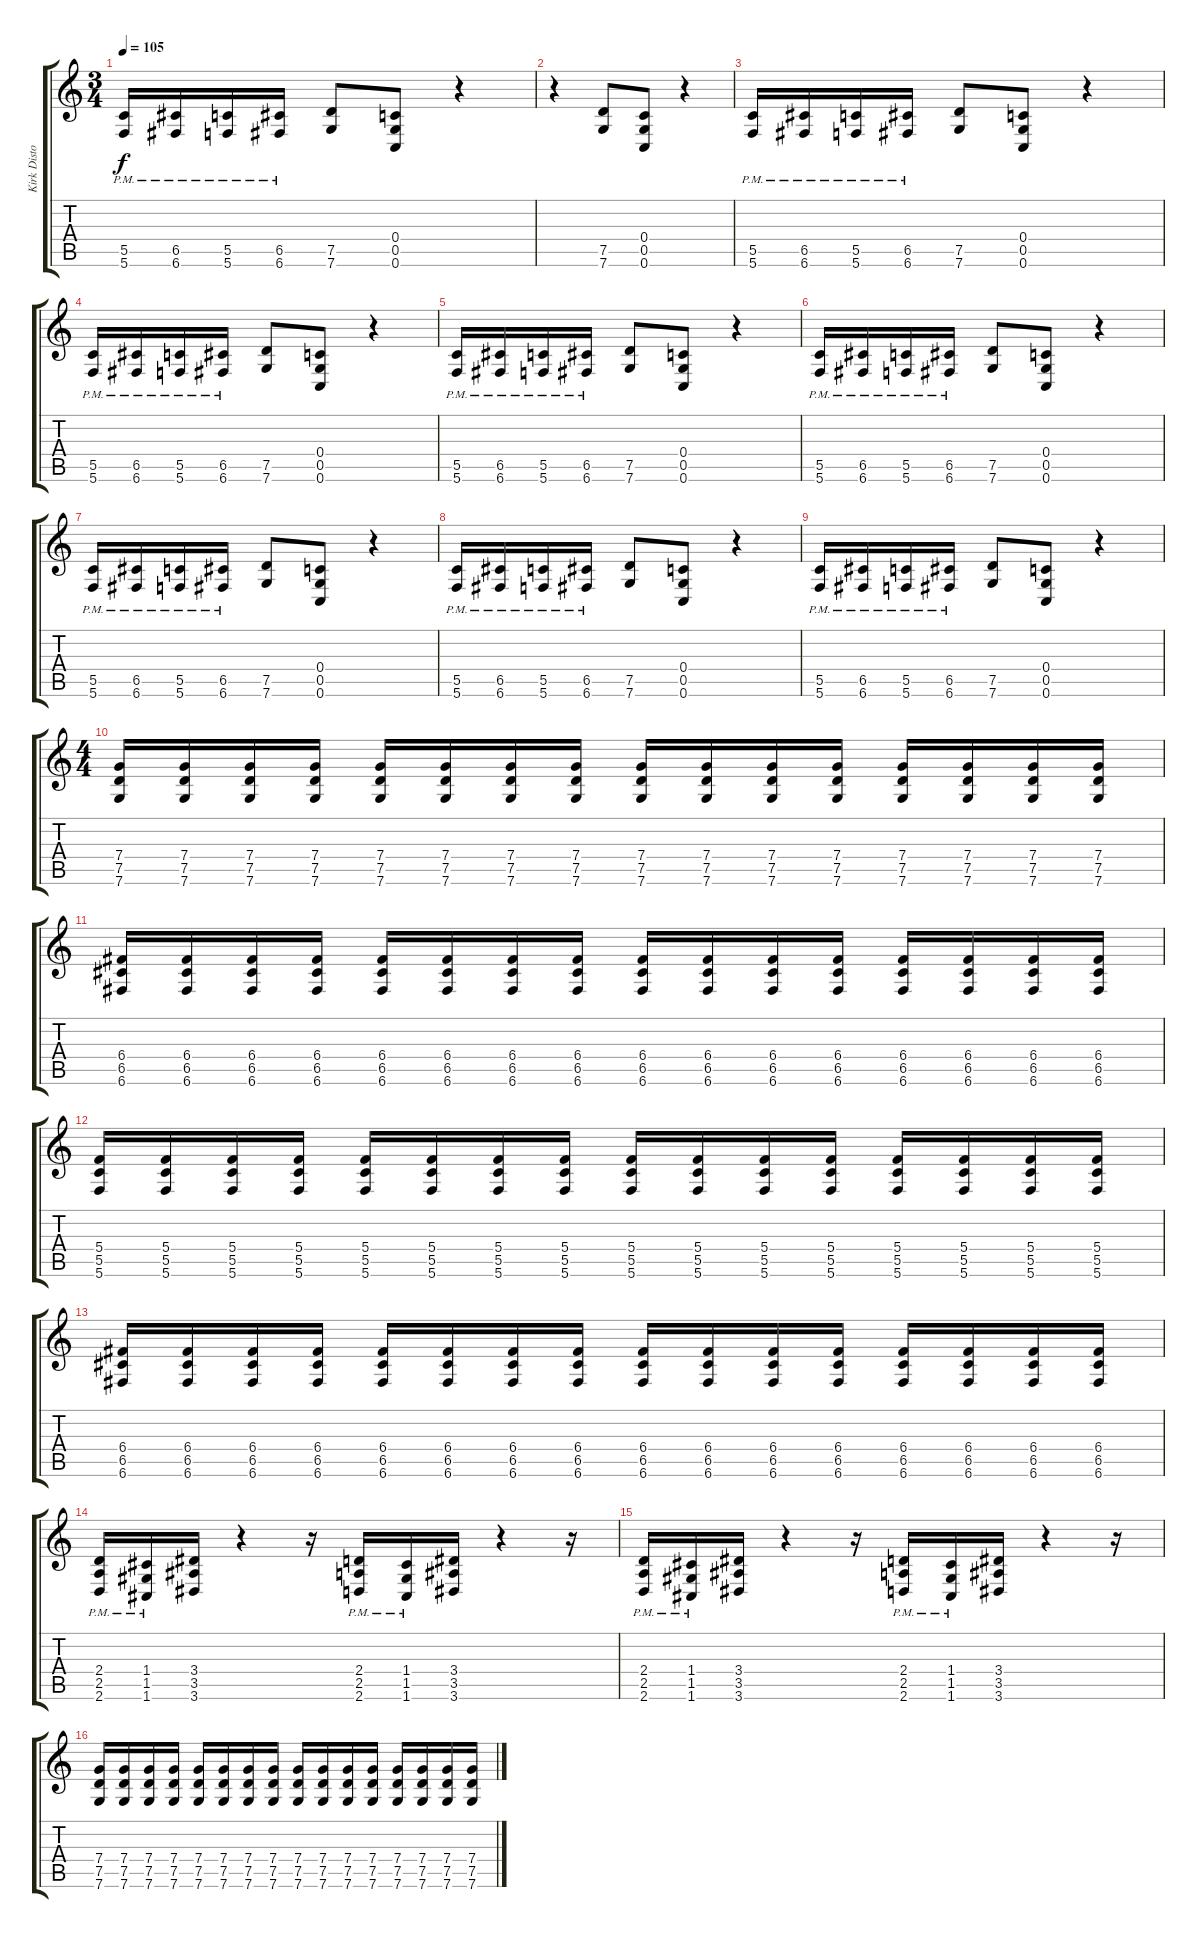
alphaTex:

\track ("Kirk Distortion" "Kirk Disto") {instrument distortionguitar}
\staff {score tabs}
\tuning (D4 A3 F3 C3 G2 C2) {hide}
\ts (3 4)
\tempo 105
\clef g2
\ks c
(5.5{pm} 5.6{pm}).16{dy f} (6.5{pm} 6.6{pm}).16 (5.5{pm} 5.6{pm}).16 (6.5{pm} 6.6{pm}).16 (7.5 7.6).8 (0.4 0.5 0.6).8 r.4 |
r.4 (7.5 7.6).8 (0.4 0.5 0.6).8 r.4 |
(5.5{pm} 5.6{pm}).16 (6.5{pm} 6.6{pm}).16 (5.5{pm} 5.6{pm}).16 (6.5{pm} 6.6{pm}).16 (7.5 7.6).8 (0.4 0.5 0.6).8 r.4 |
(5.5{pm} 5.6{pm}).16 (6.5{pm} 6.6{pm}).16 (5.5{pm} 5.6{pm}).16 (6.5{pm} 6.6{pm}).16 (7.5 7.6).8 (0.4 0.5 0.6).8 r.4 |
(5.5{pm} 5.6{pm}).16 (6.5{pm} 6.6{pm}).16 (5.5{pm} 5.6{pm}).16 (6.5{pm} 6.6{pm}).16 (7.5 7.6).8 (0.4 0.5 0.6).8 r.4 |
(5.5{pm} 5.6{pm}).16 (6.5{pm} 6.6{pm}).16 (5.5{pm} 5.6{pm}).16 (6.5{pm} 6.6{pm}).16 (7.5 7.6).8 (0.4 0.5 0.6).8 r.4 |
(5.5{pm} 5.6{pm}).16 (6.5{pm} 6.6{pm}).16 (5.5{pm} 5.6{pm}).16 (6.5{pm} 6.6{pm}).16 (7.5 7.6).8 (0.4 0.5 0.6).8 r.4 |
(5.5{pm} 5.6{pm}).16 (6.5{pm} 6.6{pm}).16 (5.5{pm} 5.6{pm}).16 (6.5{pm} 6.6{pm}).16 (7.5 7.6).8 (0.4 0.5 0.6).8 r.4 |
(5.5{pm} 5.6{pm}).16 (6.5{pm} 6.6{pm}).16 (5.5{pm} 5.6{pm}).16 (6.5{pm} 6.6{pm}).16 (7.5 7.6).8 (0.4 0.5 0.6).8 r.4 |
\ts (4 4)
(7.4 7.5 7.6).16 (7.4 7.5 7.6).16 (7.4 7.5 7.6).16 (7.4 7.5 7.6).16 (7.4 7.5 7.6).16 (7.4 7.5 7.6).16 (7.4 7.5 7.6).16 (7.4 7.5 7.6).16 (7.4 7.5 7.6).16 (7.4 7.5 7.6).16 (7.4 7.5 7.6).16 (7.4 7.5 7.6).16 (7.4 7.5 7.6).16 (7.4 7.5 7.6).16 (7.4 7.5 7.6).16 (7.4 7.5 7.6).16 |
(6.4 6.5 6.6).16 (6.4 6.5 6.6).16 (6.4 6.5 6.6).16 (6.4 6.5 6.6).16 (6.4 6.5 6.6).16 (6.4 6.5 6.6).16 (6.4 6.5 6.6).16 (6.4 6.5 6.6).16 (6.4 6.5 6.6).16 (6.4 6.5 6.6).16 (6.4 6.5 6.6).16 (6.4 6.5 6.6).16 (6.4 6.5 6.6).16 (6.4 6.5 6.6).16 (6.4 6.5 6.6).16 (6.4 6.5 6.6).16 |
(5.4 5.5 5.6).16 (5.4 5.5 5.6).16 (5.4 5.5 5.6).16 (5.4 5.5 5.6).16 (5.4 5.5 5.6).16 (5.4 5.5 5.6).16 (5.4 5.5 5.6).16 (5.4 5.5 5.6).16 (5.4 5.5 5.6).16 (5.4 5.5 5.6).16 (5.4 5.5 5.6).16 (5.4 5.5 5.6).16 (5.4 5.5 5.6).16 (5.4 5.5 5.6).16 (5.4 5.5 5.6).16 (5.4 5.5 5.6).16 |
(6.4 6.5 6.6).16 (6.4 6.5 6.6).16 (6.4 6.5 6.6).16 (6.4 6.5 6.6).16 (6.4 6.5 6.6).16 (6.4 6.5 6.6).16 (6.4 6.5 6.6).16 (6.4 6.5 6.6).16 (6.4 6.5 6.6).16 (6.4 6.5 6.6).16 (6.4 6.5 6.6).16 (6.4 6.5 6.6).16 (6.4 6.5 6.6).16 (6.4 6.5 6.6).16 (6.4 6.5 6.6).16 (6.4 6.5 6.6).16 |
(2.4{pm} 2.5{pm} 2.6{pm}).16 (1.4{pm} 1.5{pm} 1.6{pm}).16 (3.4 3.5 3.6).16 r.4 r.16 (2.4{pm} 2.5{pm} 2.6{pm}).16 (1.4{pm} 1.5{pm} 1.6{pm}).16 (3.4 3.5 3.6).16 r.4 r.16 |
(2.4{pm} 2.5{pm} 2.6{pm}).16 (1.4{pm} 1.5{pm} 1.6{pm}).16 (3.4 3.5 3.6).16 r.4 r.16 (2.4{pm} 2.5{pm} 2.6{pm}).16 (1.4{pm} 1.5{pm} 1.6{pm}).16 (3.4 3.5 3.6).16 r.4 r.16 |
(7.4 7.5 7.6).16 (7.4 7.5 7.6).16 (7.4 7.5 7.6).16 (7.4 7.5 7.6).16 (7.4 7.5 7.6).16 (7.4 7.5 7.6).16 (7.4 7.5 7.6).16 (7.4 7.5 7.6).16 (7.4 7.5 7.6).16 (7.4 7.5 7.6).16 (7.4 7.5 7.6).16 (7.4 7.5 7.6).16 (7.4 7.5 7.6).16 (7.4 7.5 7.6).16 (7.4 7.5 7.6).16 (7.4 7.5 7.6).16
